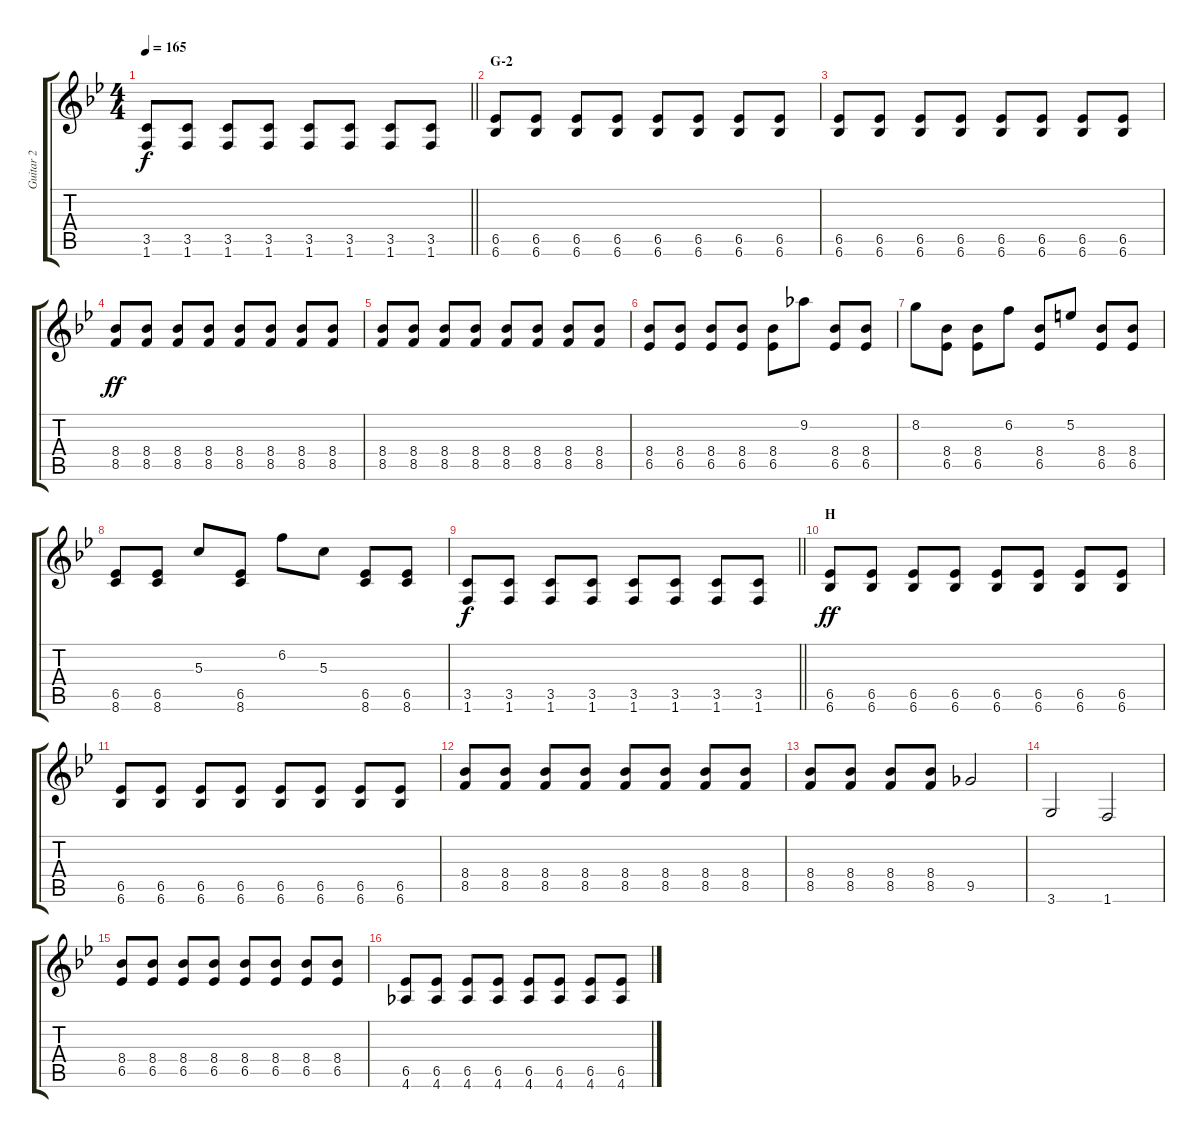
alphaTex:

\track ("Guitar 2" "Guitar 2") {instrument distortionguitar}
\staff {score tabs}
\tuning (E4 B3 G3 D3 A2 E2) {hide}
\ts (4 4)
\tempo 165
\clef g2
\barLineRight lightlight
\ks bb
(3.5 1.6).8{dy f} (3.5 1.6).8 (3.5 1.6).8 (3.5 1.6).8 (3.5 1.6).8 (3.5 1.6).8 (3.5 1.6).8 (3.5 1.6).8 |
\section ("" "G-2")
(6.5 6.6).8 (6.5 6.6).8 (6.5 6.6).8 (6.5 6.6).8 (6.5 6.6).8 (6.5 6.6).8 (6.5 6.6).8 (6.5 6.6).8 |
(6.5 6.6).8 (6.5 6.6).8 (6.5 6.6).8 (6.5 6.6).8 (6.5 6.6).8 (6.5 6.6).8 (6.5 6.6).8 (6.5 6.6).8 |
(8.4 8.5).8{dy ff} (8.4 8.5).8 (8.4 8.5).8 (8.4 8.5).8 (8.4 8.5).8 (8.4 8.5).8 (8.4 8.5).8 (8.4 8.5).8 |
(8.4 8.5).8 (8.4 8.5).8 (8.4 8.5).8 (8.4 8.5).8 (8.4 8.5).8 (8.4 8.5).8 (8.4 8.5).8 (8.4 8.5).8 |
(8.4 6.5).8 (8.4 6.5).8 (8.4 6.5).8 (8.4 6.5).8 (8.4 6.5).8 9.2.8 (8.4 6.5).8 (8.4 6.5).8 |
8.2.8 (8.4 6.5).8 (8.4 6.5).8 6.2.8 (8.4 6.5).8 5.2.8 (8.4 6.5).8 (8.4 6.5).8 |
(6.5 8.6).8 (6.5 8.6).8 5.3.8 (6.5 8.6).8 6.2.8 5.3.8 (6.5 8.6).8 (6.5 8.6).8 |
\barLineRight lightlight
(3.5 1.6).8{dy f} (3.5 1.6).8 (3.5 1.6).8 (3.5 1.6).8 (3.5 1.6).8 (3.5 1.6).8 (3.5 1.6).8 (3.5 1.6).8 |
\section ("" "H")
(6.5 6.6).8{dy ff} (6.5 6.6).8 (6.5 6.6).8 (6.5 6.6).8 (6.5 6.6).8 (6.5 6.6).8 (6.5 6.6).8 (6.5 6.6).8 |
(6.5 6.6).8 (6.5 6.6).8 (6.5 6.6).8 (6.5 6.6).8 (6.5 6.6).8 (6.5 6.6).8 (6.5 6.6).8 (6.5 6.6).8 |
(8.4 8.5).8 (8.4 8.5).8 (8.4 8.5).8 (8.4 8.5).8 (8.4 8.5).8 (8.4 8.5).8 (8.4 8.5).8 (8.4 8.5).8 |
(8.4 8.5).8 (8.4 8.5).8 (8.4 8.5).8 (8.4 8.5).8 9.5.2 |
3.6.2 1.6.2 |
(8.4 6.5).8 (8.4 6.5).8 (8.4 6.5).8 (8.4 6.5).8 (8.4 6.5).8 (8.4 6.5).8 (8.4 6.5).8 (8.4 6.5).8 |
(6.5 4.6).8 (6.5 4.6).8 (6.5 4.6).8 (6.5 4.6).8 (6.5 4.6).8 (6.5 4.6).8 (6.5 4.6).8 (6.5 4.6).8
